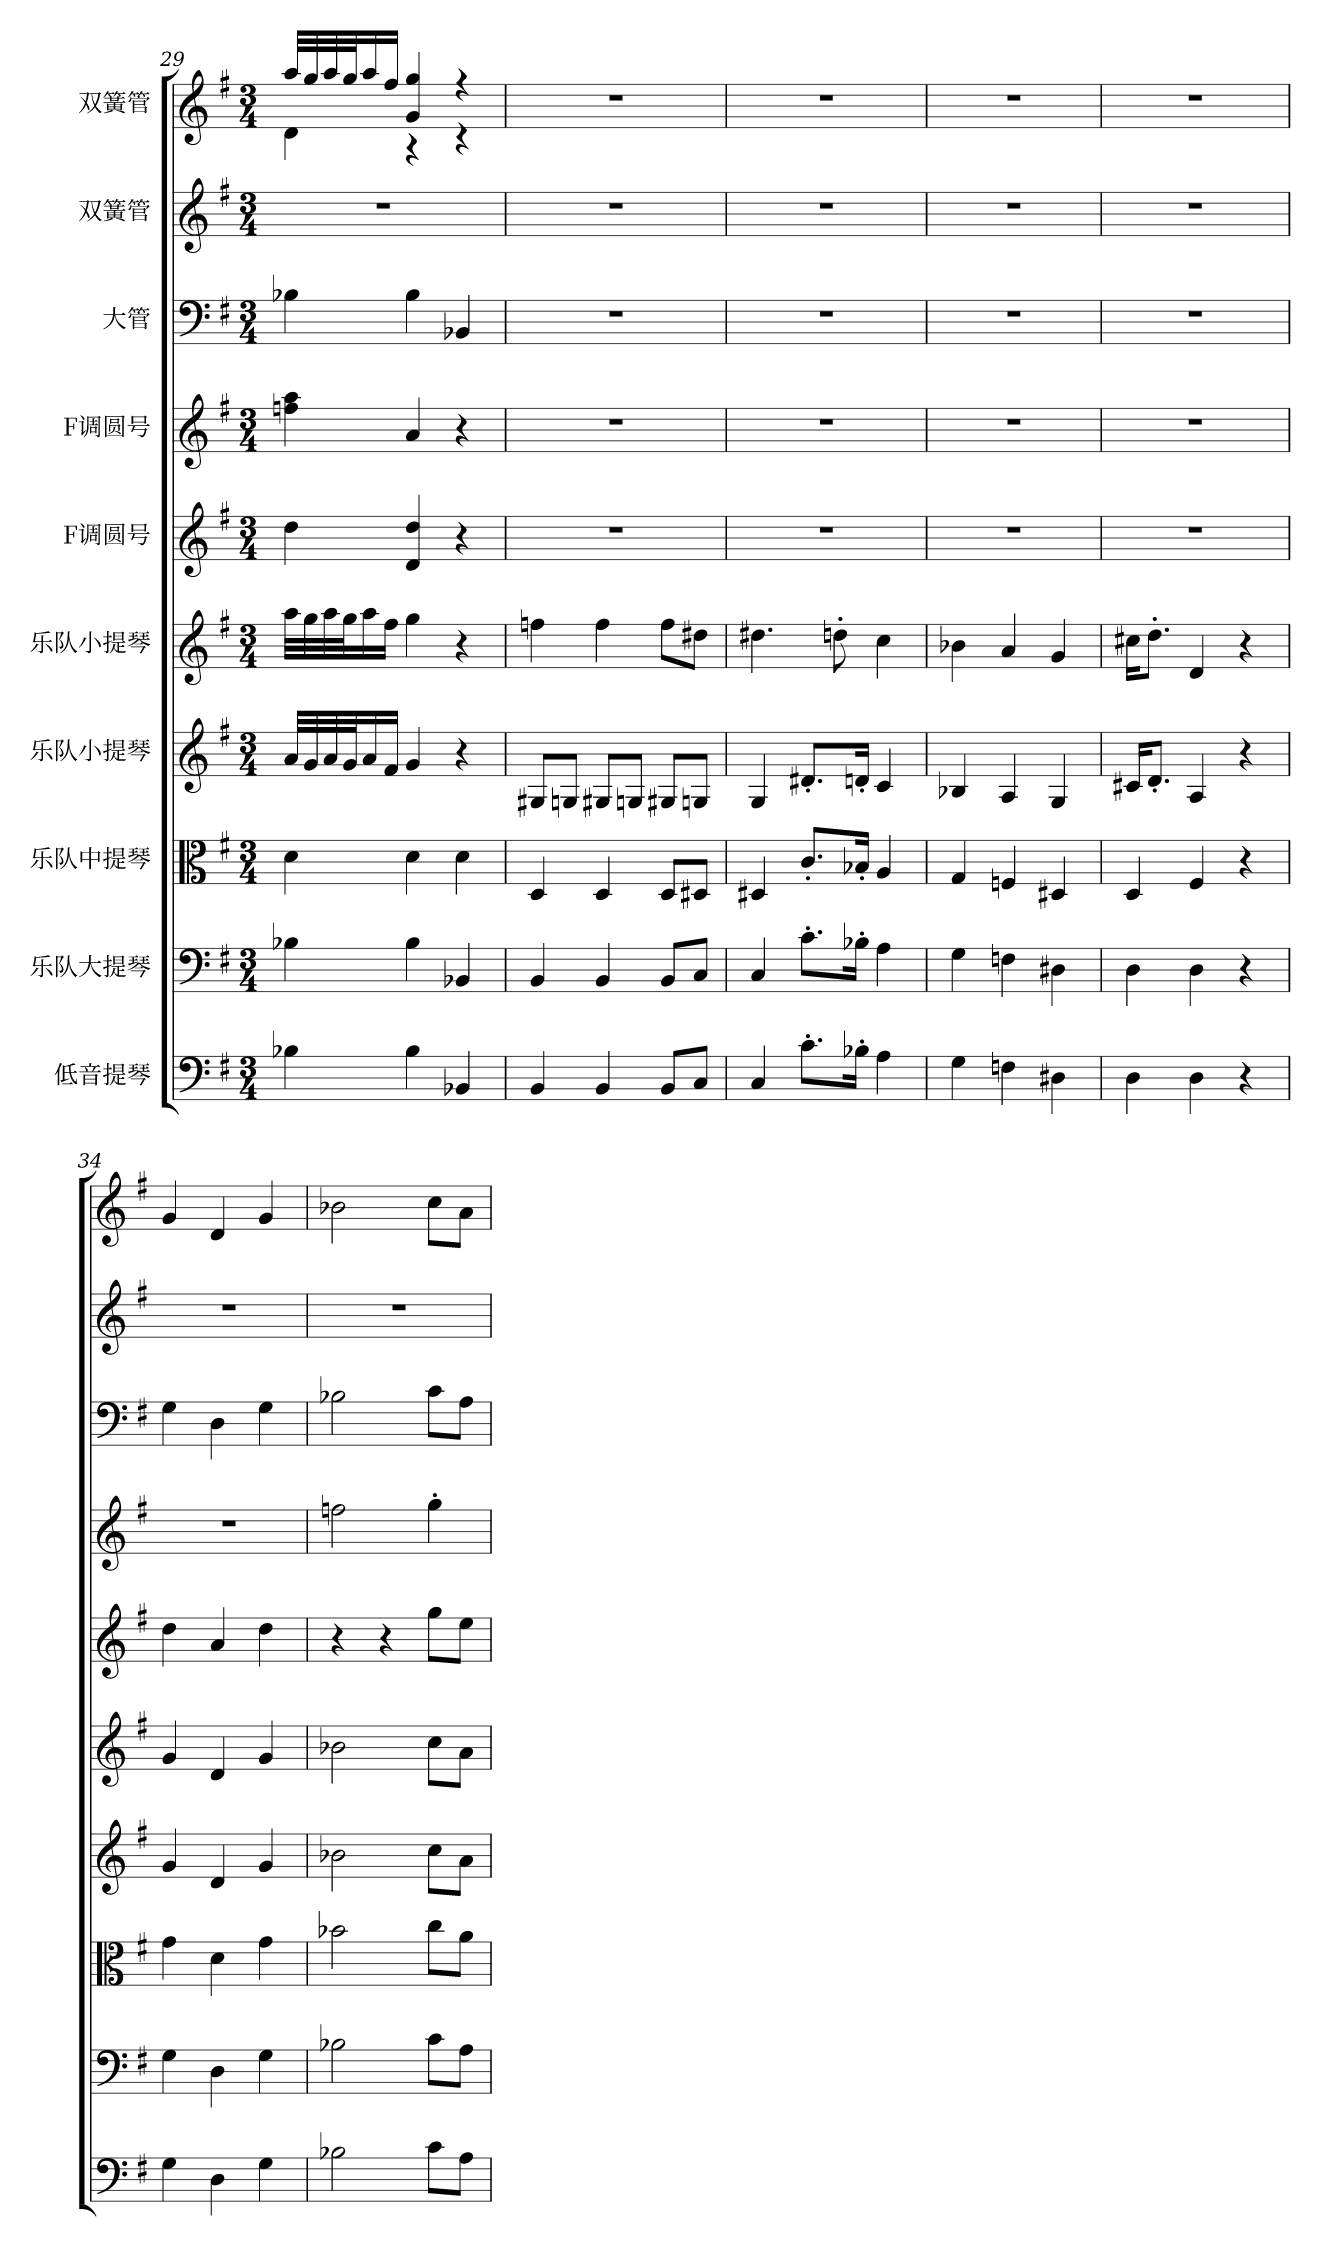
**kern	**kern	**kern	**kern	**kern	**kern	**kern	**kern	**kern	**kern
*part10	*part9	*part8	*part7	*part6	*part5	*part4	*part3	*part2	*part1
*staff10	*staff9	*staff8	*staff7	*staff6	*staff5	*staff4	*staff3	*staff2	*staff1
*I"低音提琴	*I"乐队大提琴	*I"乐队中提琴	*I"乐队小提琴	*I"乐队小提琴	*I"F调圆号	*I"F调圆号	*I"大管	*I"双簧管	*I"双簧管
*clefF4	*clefF4	*clefC3	*clefG2	*clefG2	*clefG2	*clefG2	*clefF4	*clefG2	*clefG2
*ITrd7c12	*	*	*	*	*ITrd4c7	*ITrd4c7	*	*	*
*k[f#]	*k[f#]	*k[f#]	*k[f#]	*k[f#]	*k[]	*k[]	*k[f#]	*k[f#]	*k[f#]
*M3/4	*M3/4	*M3/4	*M3/4	*M3/4	*M3/4	*M3/4	*M3/4	*M3/4	*M3/4
=29	=29	=29	=29	=29	=29	=29	=29	=29	=29
*	*	*	*	*	*	*	*	*	*^
4BB-X\	4B-X\	4d\	32a/LLL	32aa\LLL	4g\	4b-X\ 4dd\	4B-X\	2.r	32aa/LLL	4d\
.	.	.	32g/	32gg\	.	.	.	.	32gg/	.
.	.	.	32a/	32aa\	.	.	.	.	32aa/	.
.	.	.	32g/J	32gg\J	.	.	.	.	32gg/J	.
.	.	.	16a/	16aa\	.	.	.	.	16aa/	.
.	.	.	16f#/JJ	16ff#\JJ	.	.	.	.	16ff#/JJ	.
4BB-\	4B-\	4d\	4g/	4gg\	4G/ 4g/	4d/	4B-\	.	4g/ 4gg/	4r
4BBB-X/	4BB-X/	4d\	4r	4r	4r	4r	4BB-X/	.	4r	4r
*	*	*	*	*	*	*	*	*	*v	*v
=30	=30	=30	=30	=30	=30	=30	=30	=30	=30
4BBB/	4BB/	4D/	8G#X/L	4ffn\	2.r	2.r	2.r	2.r	2.r
.	.	.	8Gn/J	.	.	.	.	.	.
4BBB/	4BB/	4D/	8G#X/L	4ff\	.	.	.	.	.
.	.	.	8Gn/J	.	.	.	.	.	.
8BBB/L	8BB/L	8D/L	8G#X/L	8ff\L	.	.	.	.	.
8CC/J	8C/J	8D#X/J	8Gn/J	8dd#X\J	.	.	.	.	.
=31	=31	=31	=31	=31	=31	=31	=31	=31	=31
4CC/	4C/	4D#X/	4G/	4.dd#X\	2.r	2.r	2.r	2.r	2.r
8.C'\L	8.c'\L	8.c'/L	8.d#X'/L	.	.	.	.	.	.
.	.	.	.	8ddn'\	.	.	.	.	.
16BB-X'\Jk	16B-X'\Jk	16B-X'/Jk	16dn'/Jk	.	.	.	.	.	.
4AA\	4A\	4A/	4c/	4cc\	.	.	.	.	.
=32	=32	=32	=32	=32	=32	=32	=32	=32	=32
4GG\	4G\	4G/	4B-X/	4b-X\	2.r	2.r	2.r	2.r	2.r
4FFn\	4Fn\	4Fn/	4A/	4a/	.	.	.	.	.
4DD#X\	4D#X\	4D#X/	4G/	4g/	.	.	.	.	.
!!LO:PB:g=z
=33	=33	=33	=33	=33	=33	=33	=33	=33	=33
4DD\	4D\	4D/	16c#X/KL	16cc#X\KL	2.r	2.r	2.r	2.r	2.r
.	.	.	8.d'/J	8.dd'\J	.	.	.	.	.
4DD\	4D\	4F#/	4A/	4d/	.	.	.	.	.
4r	4r	4r	4r	4r	.	.	.	.	.
=34	=34	=34	=34	=34	=34	=34	=34	=34	=34
4GG\	4G\	4g\	4g/	4g/	4g\	2.r	4G\	2.r	4g/
4DD\	4D\	4d\	4d/	4d/	4d/	.	4D\	.	4d/
4GG\	4G\	4g\	4g/	4g/	4g\	.	4G\	.	4g/
=35	=35	=35	=35	=35	=35	=35	=35	=35	=35
2BB-X\	2B-X\	2b-X\	2b-X\	2b-X\	4r	2b-X\	2B-X\	2.r	2b-X\
.	.	.	.	.	4r	.	.	.	.
8C\L	8c\L	8cc\L	8cc\L	8cc\L	8cc\L	4cc'\	8c\L	.	8cc\L
8AA\J	8A\J	8a\J	8a\J	8a\J	8a\J	.	8A\J	.	8a\J
=	=	=	=	=	=	=	=	=	=
*-	*-	*-	*-	*-	*-	*-	*-	*-	*-
